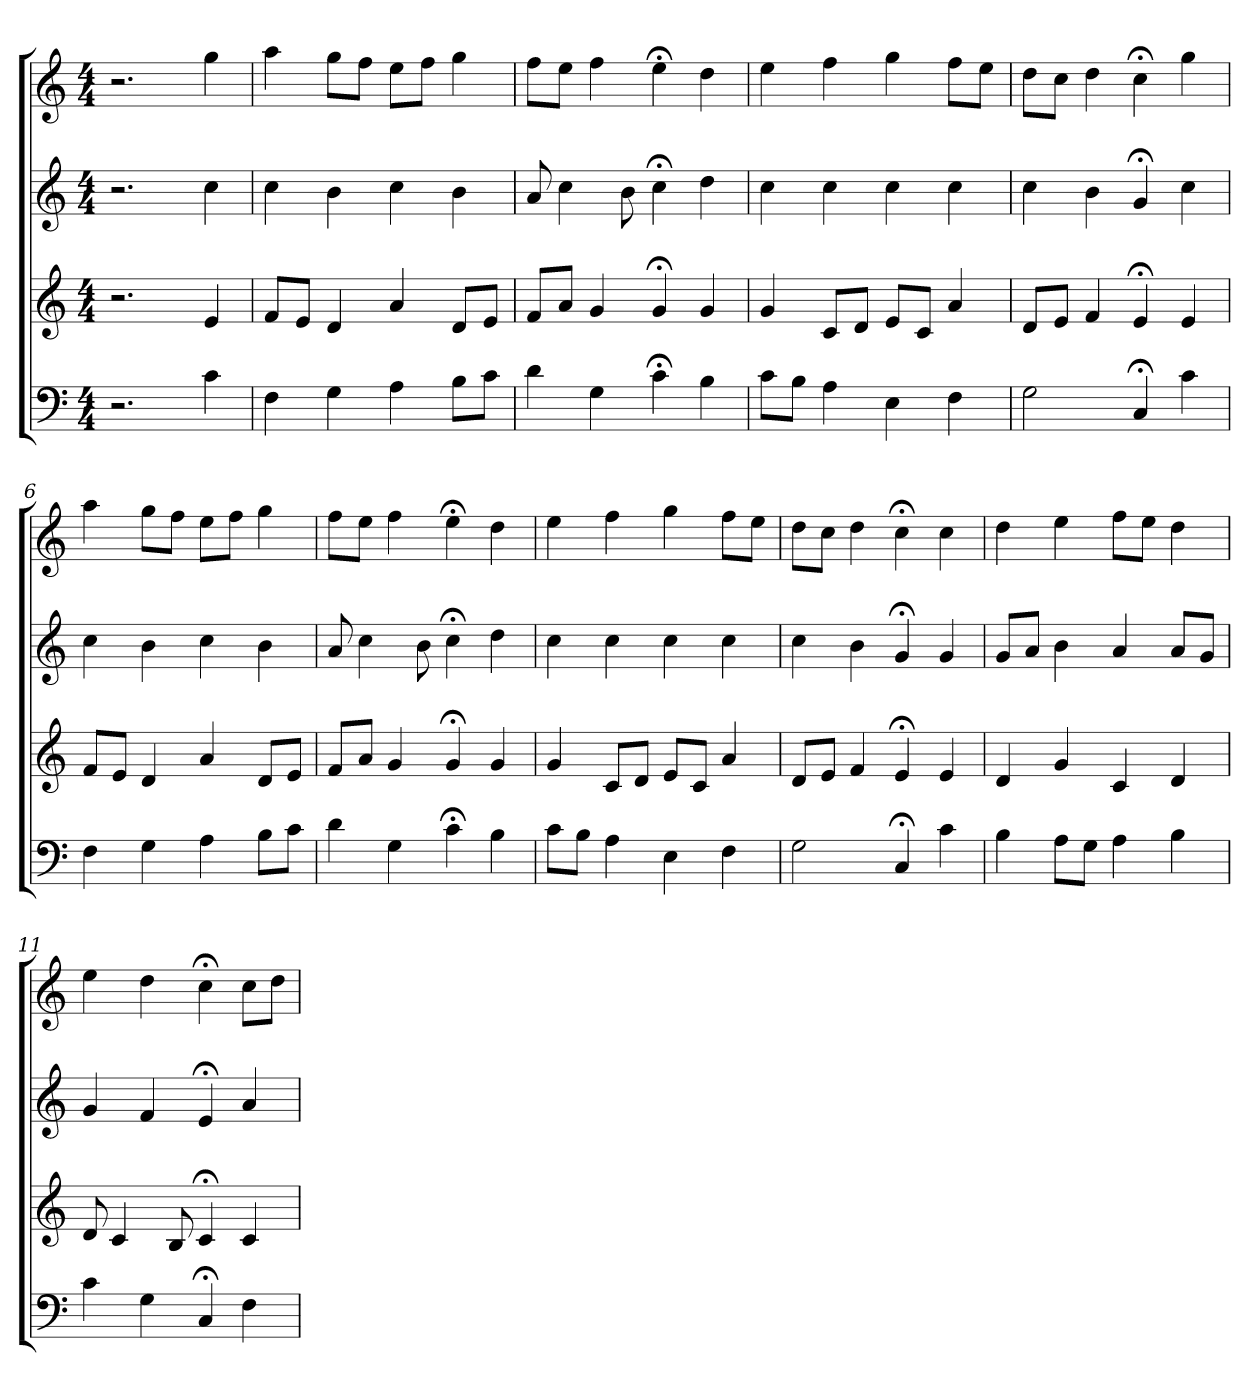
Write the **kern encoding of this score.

**kern	**kern	**kern	**kern
*part4	*part3	*part2	*part1
*staff4	*staff3	*staff2	*staff1
*clefF4	*clefG2	*clefG2	*clefG2
*k[]	*k[]	*k[]	*k[]
*C:	*C:	*C:	*C:
*M4/4	*M4/4	*M4/4	*M4/4
=1	=1	=1	=1
2.r	2.r	2.r	2.r
4c	4e	4cc	4gg
=2	=2	=2	=2
4F	8f/L	4cc	4aa
.	8e/J	.	.
4G	4d	4b	8gg\L
.	.	.	8ff\J
4A	4a	4cc	8ee\L
.	.	.	8ff\J
8B\L	8d/L	4b	4gg
8c\J	8e/J	.	.
=3	=3	=3	=3
4d	8f/L	8a	8ff\L
.	8a/J	4cc	8ee\J
4G	4g	.	4ff
.	.	8b	.
4c;<	4g;<	4cc;<	4ee;<
4B	4g	4dd	4dd
=4	=4	=4	=4
8c\L	4g	4cc	4ee
8B\J	.	.	.
4A	8c/L	4cc	4ff
.	8d/J	.	.
4E	8e/L	4cc	4gg
.	8c/J	.	.
4F	4a	4cc	8ff\L
.	.	.	8ee\J
=5	=5	=5	=5
2G	8d/L	4cc	8dd\L
.	8e/J	.	8cc\J
.	4f	4b	4dd
4C;<	4e;<	4g;<	4cc;<
4c	4e	4cc	4gg
=6	=6	=6	=6
4F	8f/L	4cc	4aa
.	8e/J	.	.
4G	4d	4b	8gg\L
.	.	.	8ff\J
4A	4a	4cc	8ee\L
.	.	.	8ff\J
8B\L	8d/L	4b	4gg
8c\J	8e/J	.	.
=7	=7	=7	=7
4d	8f/L	8a	8ff\L
.	8a/J	4cc	8ee\J
4G	4g	.	4ff
.	.	8b	.
4c;<	4g;<	4cc;<	4ee;<
4B	4g	4dd	4dd
=8	=8	=8	=8
8c\L	4g	4cc	4ee
8B\J	.	.	.
4A	8c/L	4cc	4ff
.	8d/J	.	.
4E	8e/L	4cc	4gg
.	8c/J	.	.
4F	4a	4cc	8ff\L
.	.	.	8ee\J
=9	=9	=9	=9
2G	8d/L	4cc	8dd\L
.	8e/J	.	8cc\J
.	4f	4b	4dd
4C;<	4e;<	4g;<	4cc;<
4c	4e	4g	4cc
=10	=10	=10	=10
4B	4d	8g/L	4dd
.	.	8a/J	.
8A\L	4g	4b	4ee
8G\J	.	.	.
4A	4c	4a	8ff\L
.	.	.	8ee\J
4B	4d	8a/L	4dd
.	.	8g/J	.
=11	=11	=11	=11
4c	8d	4g	4ee
.	4c	.	.
4G	.	4f	4dd
.	8B	.	.
4C;<	4c;<	4e;<	4cc;<
4F	4c	4a	8cc\L
.	.	.	8dd\J
=	=	=	=
*-	*-	*-	*-
